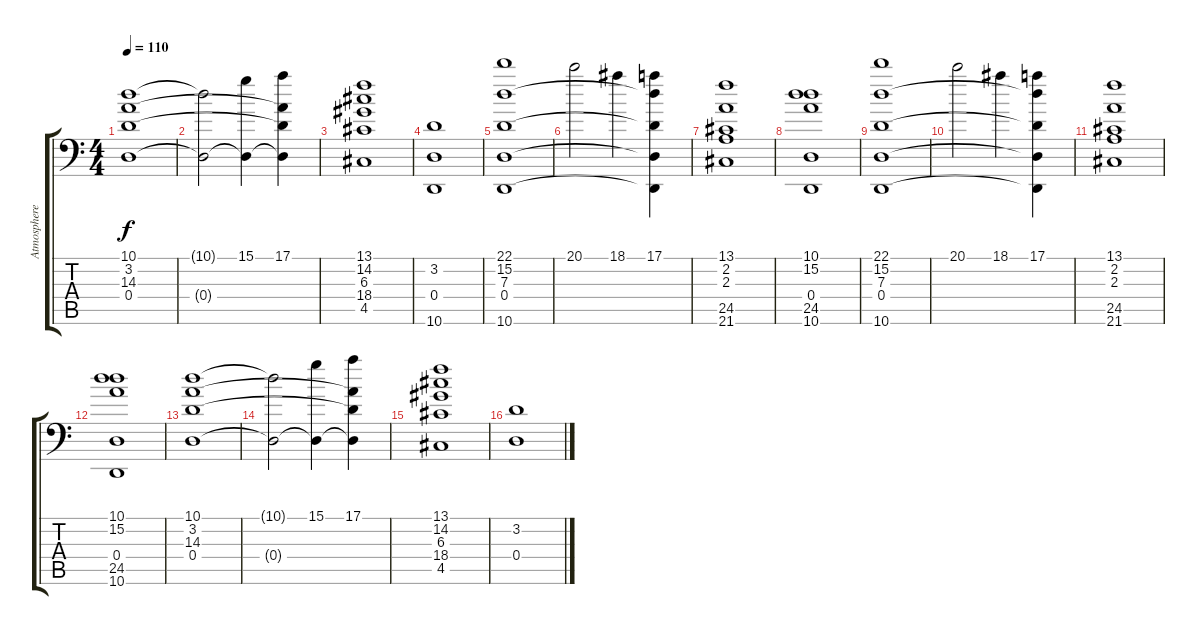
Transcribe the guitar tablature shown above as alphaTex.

\track ("Atmosphere" "Atmosphere") {instrument pad2warm}
\staff {score tabs}
\tuning (E4 B3 G3 D3 A2 E1) {hide}
\ts (4 4)
\tempo 110
\clef f4
\ks c
(10.1 3.2 14.3 0.4).1{dy f} |
(10.1{t} 0.4{t}).2 (15.1 0.4{t}).4 (17.1 3.2{t} 14.3{t} 0.4{t}).4 |
(13.1 14.2 6.3 18.4 4.5).1 |
(3.2 0.4 10.6).1 |
(22.1 15.2 7.3 0.4 10.6).1 |
20.1.2 18.1.4 (17.1 15.2{t} 7.3{t} 0.4{t} 10.6{t}).4 |
(13.1 2.2 2.3 24.5 21.6).1 |
(10.1 15.2 0.4 24.5 10.6).1 |
(22.1 15.2 7.3 0.4 10.6).1 |
20.1.2 18.1.4 (17.1 15.2{t} 7.3{t} 0.4{t} 10.6{t}).4 |
(13.1 2.2 2.3 24.5 21.6).1 |
(10.1 15.2 0.4 24.5 10.6).1 |
(10.1 3.2 14.3 0.4).1 |
(10.1{t} 0.4{t}).2 (15.1 0.4{t}).4 (17.1 3.2{t} 14.3{t} 0.4{t}).4 |
(13.1 14.2 6.3 18.4 4.5).1 |
(3.2 0.4).1
